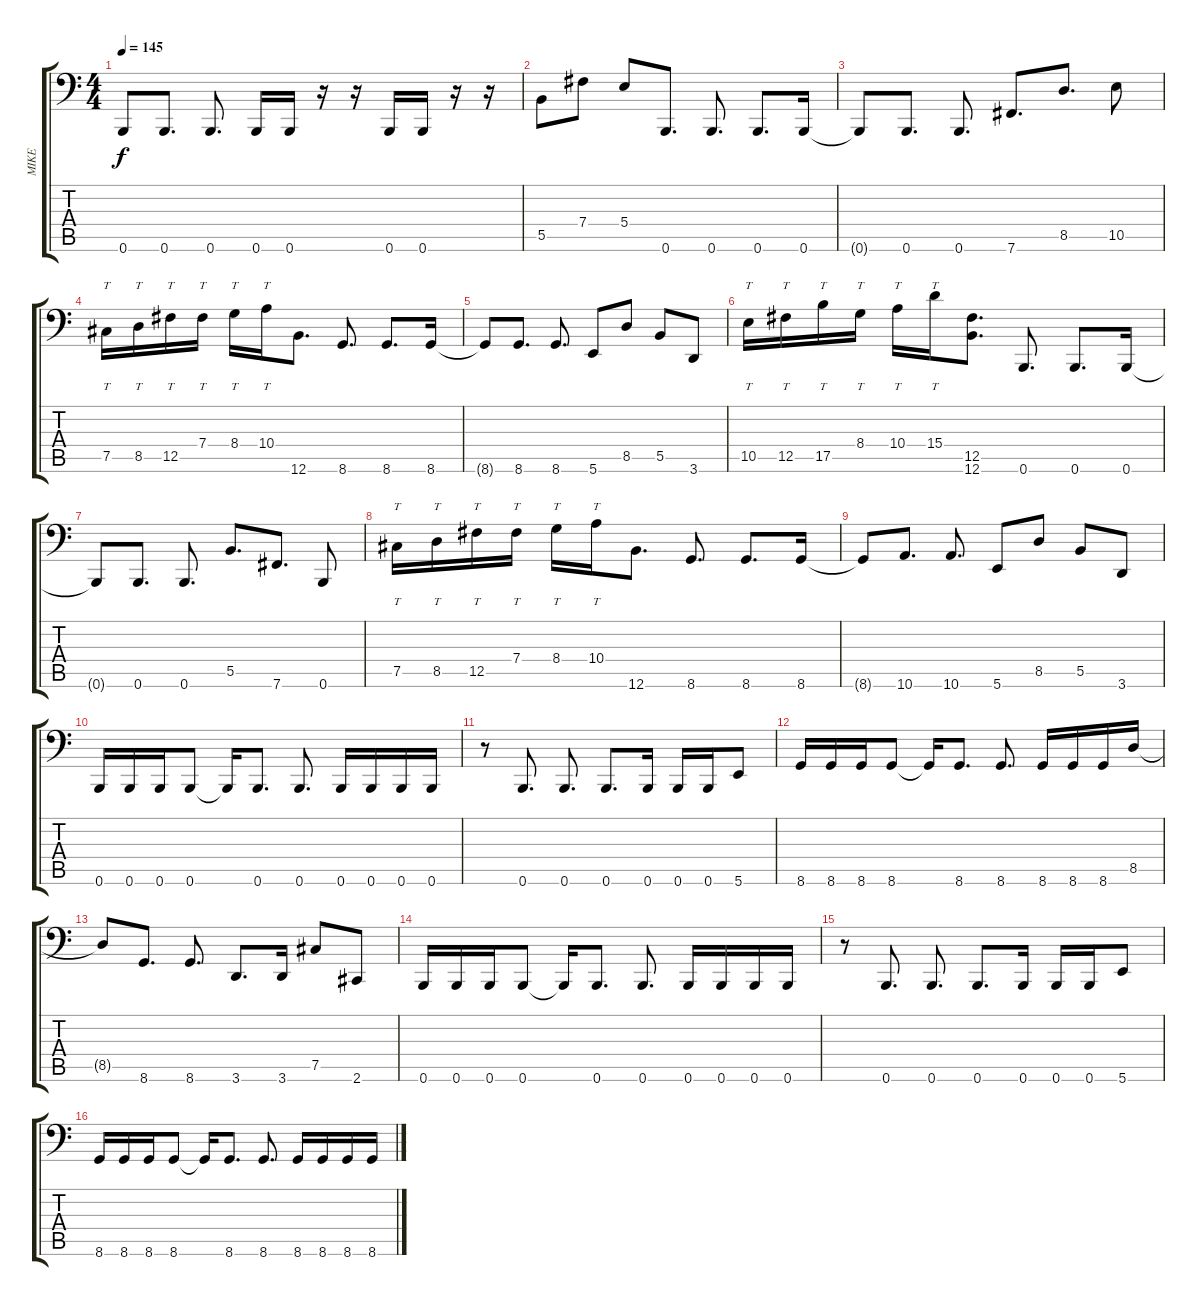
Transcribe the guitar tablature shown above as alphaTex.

\track ("MIKE" "MIKE") {instrument electricbasspick}
\staff {score tabs}
\tuning (Db3 Ab2 E2 B1 Gb1 B0) {hide}
\ts (4 4)
\tempo 145
\clef f4
\ks c
0.6{t}.8{dy f} 0.6.8{d} 0.6.8{d} 0.6.16 0.6.16 r.16 r.16 0.6.16 0.6.16 r.16 r.16 |
5.5.8 7.4.8 5.4.8 0.6.8{d} 0.6.8{d} 0.6.8{d} 0.6.16 |
0.6{t}.8 0.6.8{d} 0.6.8{d} 7.6.8{d} 8.5.8{d} 10.5.8 |
7.5.16{tt} 8.5.16{tt} 12.5.16{tt} 7.4.16{tt} 8.4.16{tt} 10.4.16{tt} 12.6.8{d} 8.6.8{d} 8.6.8{d} 8.6.16 |
8.6{t}.8 8.6.8{d} 8.6.8{d} 5.6.8 8.5.8 5.5.8 3.6.8 |
10.5.16{tt} 12.5.16{tt} 17.5.16{tt} 8.4.16{tt} 10.4.16{tt} 15.4.16{tt} (12.5 12.6).8{d} 0.6.8{d} 0.6.8{d} 0.6.16 |
0.6{t}.8 0.6.8{d} 0.6.8{d} 5.5.8{d} 7.6.8{d} 0.6.8 |
7.5.16{tt} 8.5.16{tt} 12.5.16{tt} 7.4.16{tt} 8.4.16{tt} 10.4.16{tt} 12.6.8{d} 8.6.8{d} 8.6.8{d} 8.6.16 |
8.6{t}.8 10.6.8{d} 10.6.8{d} 5.6.8 8.5.8 5.5.8 3.6.8 |
0.6.16 0.6.16 0.6.16 0.6.8 0.6{t}.16 0.6.8{d} 0.6.8{d} 0.6.16 0.6.16 0.6.16 0.6.16 |
r.8 0.6.8{d} 0.6.8{d} 0.6.8{d} 0.6.16 0.6.16 0.6.16 5.6.8 |
8.6.16 8.6.16 8.6.16 8.6.8 8.6{t}.16 8.6.8{d} 8.6.8{d} 8.6.16 8.6.16 8.6.16 8.5.16 |
8.5{t}.8 8.6.8{d} 8.6.8{d} 3.6.8{d} 3.6.16 7.5.8 2.6.8 |
0.6.16 0.6.16 0.6.16 0.6.8 0.6{t}.16 0.6.8{d} 0.6.8{d} 0.6.16 0.6.16 0.6.16 0.6.16 |
r.8 0.6.8{d} 0.6.8{d} 0.6.8{d} 0.6.16 0.6.16 0.6.16 5.6.8 |
8.6.16 8.6.16 8.6.16 8.6.8 8.6{t}.16 8.6.8{d} 8.6.8{d} 8.6.16 8.6.16 8.6.16 8.6.16
